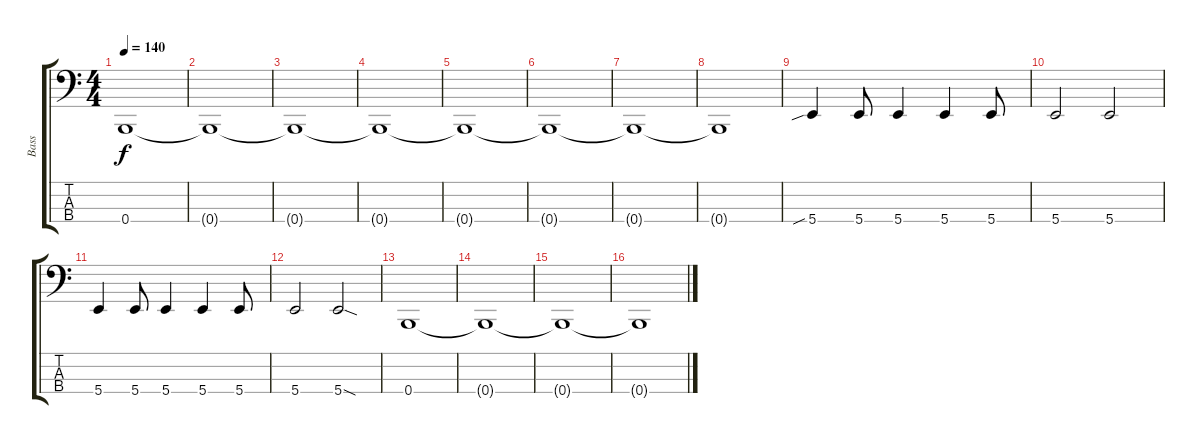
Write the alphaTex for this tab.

\track ("Bass" "Bass") {instrument electricbassfinger}
\staff {score tabs}
\tuning (E2 B1 Gb1 B0) {hide}
\ts (4 4)
\tempo 140
\clef f4
\ks c
0.4.1{dy f} |
0.4{t}.1 |
0.4{t}.1 |
0.4{t}.1 |
0.4{t}.1 |
0.4{t}.1 |
0.4{t}.1 |
0.4{t}.1 |
5.4{sib}.4 5.4.8 5.4.4 5.4.4 5.4.8 |
5.4.2 5.4.2 |
5.4.4 5.4.8 5.4.4 5.4.4 5.4.8 |
5.4.2 5.4{sod}.2 |
0.4.1 |
0.4{t}.1 |
0.4{t}.1 |
0.4{t}.1
